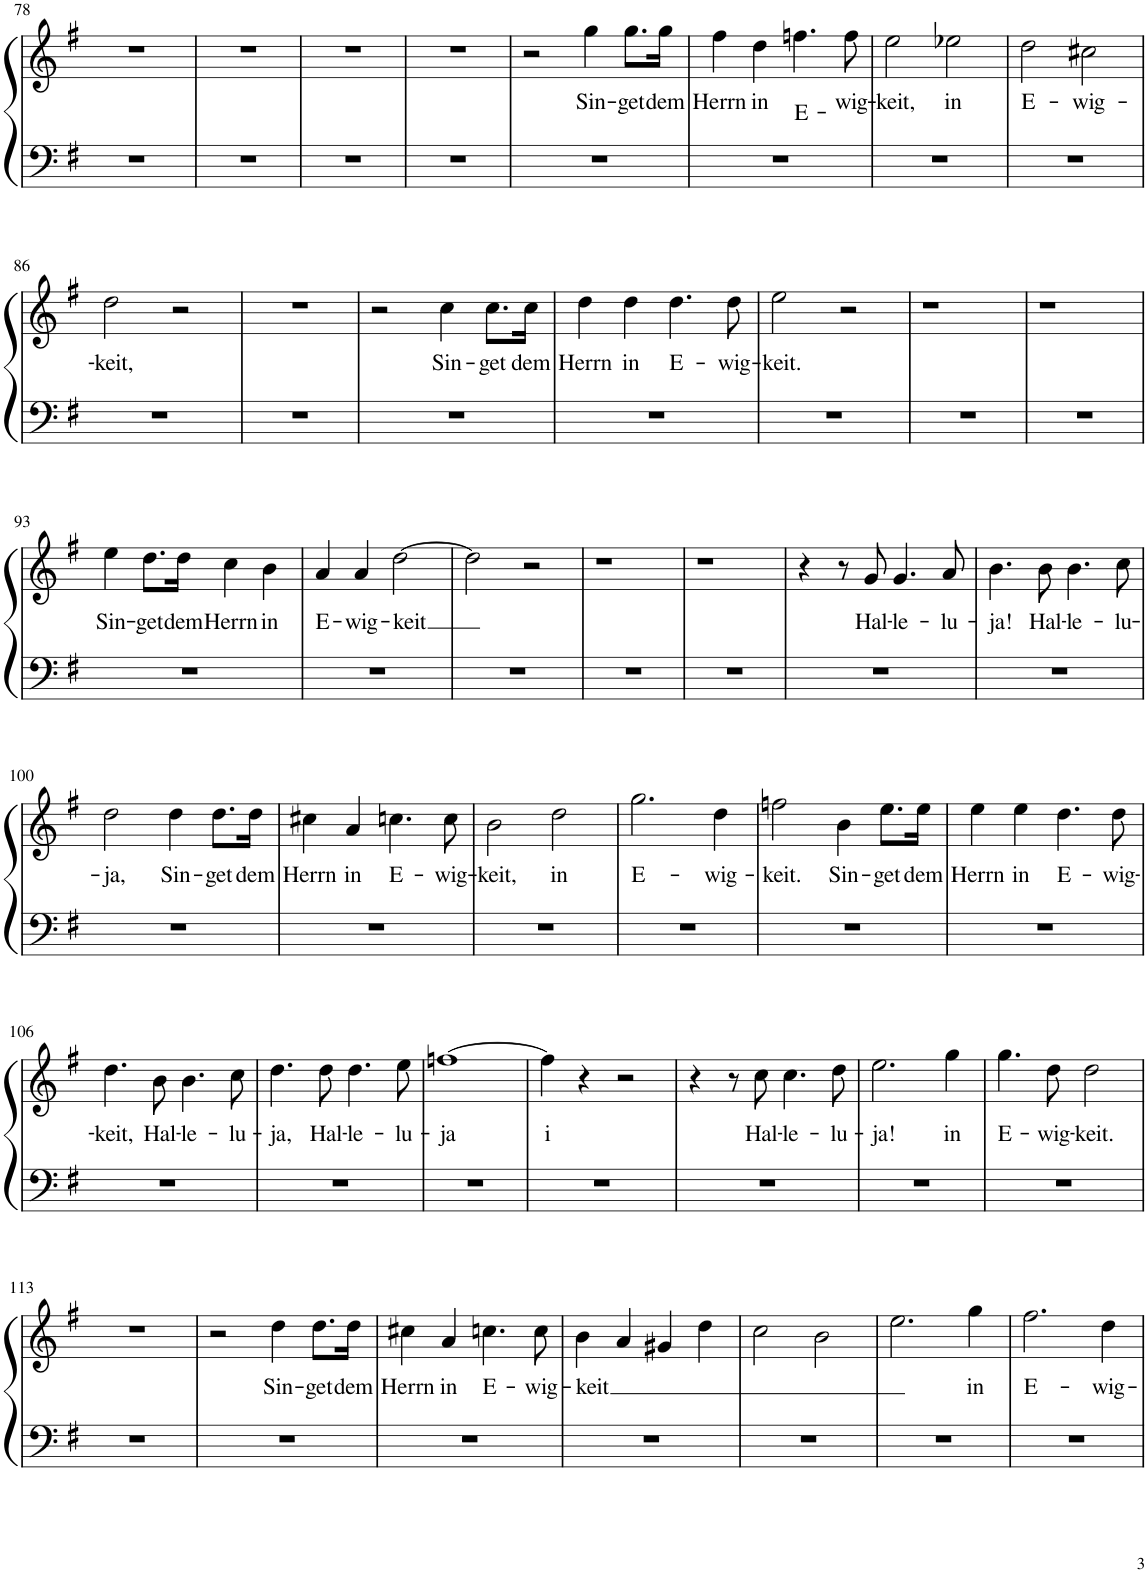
**kern	**kern	**text
*part1	*part1	*part1
*staff2	*staff1	*staff1
*I"Piano	*	*
*I'Pno.	*	*
!!LO:PB:g=z
*clefF4	*clefG2	*
*k[f#]	*k[f#]	*
*M2/2	*M2/2	*
*met(c|)	*met(c|)	*
=78	=78	=78
1r	1r	.
=79	=79	=79
1r	1r	.
=80	=80	=80
1r	1r	.
=81	=81	=81
1r	1r	.
=82	=82	=82
1r	2r	.
!	!	!LO:LY:b
.	4gg\	Sin-
!	!	!LO:LY:b
.	8.gg\L	-get
!	!	!LO:LY:b
.	16gg\Jk	dem
=83	=83	=83
!	!	!LO:LY:b
1r	4ff#\	Herrn
!	!	!LO:LY:b
.	4dd\	in
!	!	!LO:LY:b
.	4.ffn\	E-
!	!	!LO:LY:b
.	8ff\	-wig-
=84	=84	=84
!	!	!LO:LY:b
1r	2ee\	-keit,
!	!	!LO:LY:b
.	2ee-X\	in
=85	=85	=85
!	!	!LO:LY:b
1r	2dd\	E-
!	!	!LO:LY:b
.	2cc#X\	-wig-
!!LO:LB:g=z
=86	=86	=86
!	!	!LO:LY:b
1r	2dd\	-keit,
.	2r	.
=87	=87	=87
1r	1r	.
=88	=88	=88
1r	2r	.
!	!	!LO:LY:b
.	4cc\	Sin-
!	!	!LO:LY:b
.	8.cc\L	-get
!	!	!LO:LY:b
.	16cc\Jk	dem
=89	=89	=89
!	!	!LO:LY:b
1r	4dd\	Herrn
!	!	!LO:LY:b
.	4dd\	in
!	!	!LO:LY:b
.	4.dd\	E-
!	!	!LO:LY:b
.	8dd\	-wig-
=90	=90	=90
!	!	!LO:LY:b
1r	2ee\	-keit.
.	2r	.
=91	=91	=91
1r	1r	.
=92	=92	=92
1r	1r	.
!!LO:LB:g=z
=93	=93	=93
!	!	!LO:LY:b
1r	4ee\	Sin-
!	!	!LO:LY:b
.	8.dd\L	-get
!	!	!LO:LY:b
.	16dd\Jk	dem
!	!	!LO:LY:b
.	4cc\	Herrn
!	!	!LO:LY:b
.	4b\	in
=94	=94	=94
!	!	!LO:LY:b
1r	4a/	E-
!	!	!LO:LY:b
.	4a/	-wig-
!	!	!LO:LY:b
.	[2dd\	-keit
=95	=95	=95
1r	2dd\]	.
.	2r	.
=96	=96	=96
1r	1r	.
=97	=97	=97
1r	1r	.
=98	=98	=98
1r	4r	.
.	8r	.
!	!	!LO:LY:b
.	8g/	Hal-
!	!	!LO:LY:b
.	4.g/	-le-
!	!	!LO:LY:b
.	8a/	-lu-
=99	=99	=99
!	!	!LO:LY:b
1r	4.b\	-ja!
!	!	!LO:LY:b
.	8b\	Hal-
!	!	!LO:LY:b
.	4.b\	-le-
!	!	!LO:LY:b
.	8cc\	-lu-
!!LO:LB:g=z
=100	=100	=100
!	!	!LO:LY:b
1r	2dd\	-ja,
!	!	!LO:LY:b
.	4dd\	Sin-
!	!	!LO:LY:b
.	8.dd\L	-get
!	!	!LO:LY:b
.	16dd\Jk	dem
=101	=101	=101
!	!	!LO:LY:b
1r	4cc#X\	Herrn
!	!	!LO:LY:b
.	4a/	in
!	!	!LO:LY:b
.	4.ccn\	E-
!	!	!LO:LY:b
.	8cc\	-wig-
=102	=102	=102
!	!	!LO:LY:b
1r	2b\	-keit,
!	!	!LO:LY:b
.	2dd\	in
=103	=103	=103
!	!	!LO:LY:b
1r	2.gg\	E-
!	!	!LO:LY:b
.	4dd\	-wig-
=104	=104	=104
!	!	!LO:LY:b
1r	2ffn\	-keit.
!	!	!LO:LY:b
.	4b\	Sin-
!	!	!LO:LY:b
.	8.ee\L	-get
!	!	!LO:LY:b
.	16ee\Jk	dem
=105	=105	=105
!	!	!LO:LY:b
1r	4ee\	Herrn
!	!	!LO:LY:b
.	4ee\	in
!	!	!LO:LY:b
.	4.dd\	E-
!	!	!LO:LY:b
.	8dd\	-wig-
!!LO:LB:g=z
=106	=106	=106
!	!	!LO:LY:b
1r	4.dd\	-keit,
!	!	!LO:LY:b
.	8b\	Hal-
!	!	!LO:LY:b
.	4.b\	-le-
!	!	!LO:LY:b
.	8cc\	-lu-
=107	=107	=107
!	!	!LO:LY:b
1r	4.dd\	-ja,
!	!	!LO:LY:b
.	8dd\	Hal-
!	!	!LO:LY:b
.	4.dd\	-le-
!	!	!LO:LY:b
.	8ee\	-lu-
=108	=108	=108
!	!	!LO:LY:b
1r	[1ffn	-ja
=109	=109	=109
!	!	!LO:LY:b
1r	4ff\]	i
.	4r	.
.	2r	.
=110	=110	=110
1r	4r	.
.	8r	.
!	!	!LO:LY:b
.	8cc\	Hal-
!	!	!LO:LY:b
.	4.cc\	-le-
!	!	!LO:LY:b
.	8dd\	-lu-
=111	=111	=111
!	!	!LO:LY:b
1r	2.ee\	-ja!
!	!	!LO:LY:b
.	4gg\	in
=112	=112	=112
!	!	!LO:LY:b
1r	4.gg\	E-
!	!	!LO:LY:b
.	8dd\	-wig-
!	!	!LO:LY:b
.	2dd\	-keit.
!!LO:LB:g=z
=113	=113	=113
1r	1r	.
=114	=114	=114
1r	2r	.
!	!	!LO:LY:b
.	4dd\	-Sin-
!	!	!LO:LY:b
.	8.dd\L	-get
!	!	!LO:LY:b
.	16dd\Jk	dem
=115	=115	=115
!	!	!LO:LY:b
1r	4cc#X\	Herrn
!	!	!LO:LY:b
.	4a/	in
!	!	!LO:LY:b
.	4.ccn\	E-
!	!	!LO:LY:b
.	8cc\	-wig-
=116	=116	=116
!	!	!LO:LY:b
1r	4b\	-keit
.	4a/	.
.	4g#X/	.
.	4dd\	.
=117	=117	=117
1r	2cc\	.
.	2b\	.
=118	=118	=118
1r	2.ee\	.
!	!	!LO:LY:b
.	4gg\	in
=119	=119	=119
!	!	!LO:LY:b
1r	2.ff#\	E-
!	!	!LO:LY:b
.	4dd\	-wig-
=	=	=
*-	*-	*-
